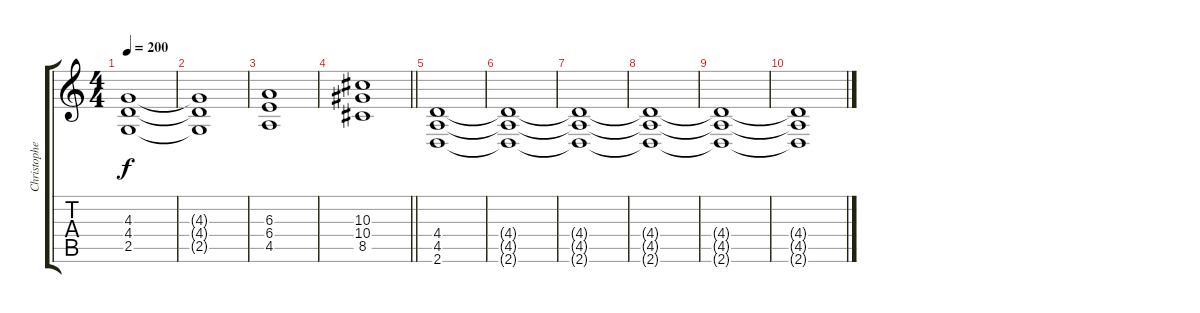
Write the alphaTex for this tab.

\track ("Christopher Amott" "Christophe") {instrument distortionguitar}
\staff {score tabs}
\tuning (C4 G3 Eb3 Bb2 F2 C2) {hide}
\ts (4 4)
\tempo 200
\clef g2
\ks c
(4.3 4.4 2.5).1{dy f} |
(4.3{t} 4.4{t} 2.5{t}).1 |
(6.3 6.4 4.5).1 |
\barLineRight lightlight
(10.3 10.4 8.5).1 |
(4.4 4.5 2.6).1 |
(4.4{t} 4.5{t} 2.6{t}).1 |
(4.4{t} 4.5{t} 2.6{t}).1 |
(4.4{t} 4.5{t} 2.6{t}).1 |
(4.4{t} 4.5{t} 2.6{t}).1 |
(4.4{t} 4.5{t} 2.6{t}).1
